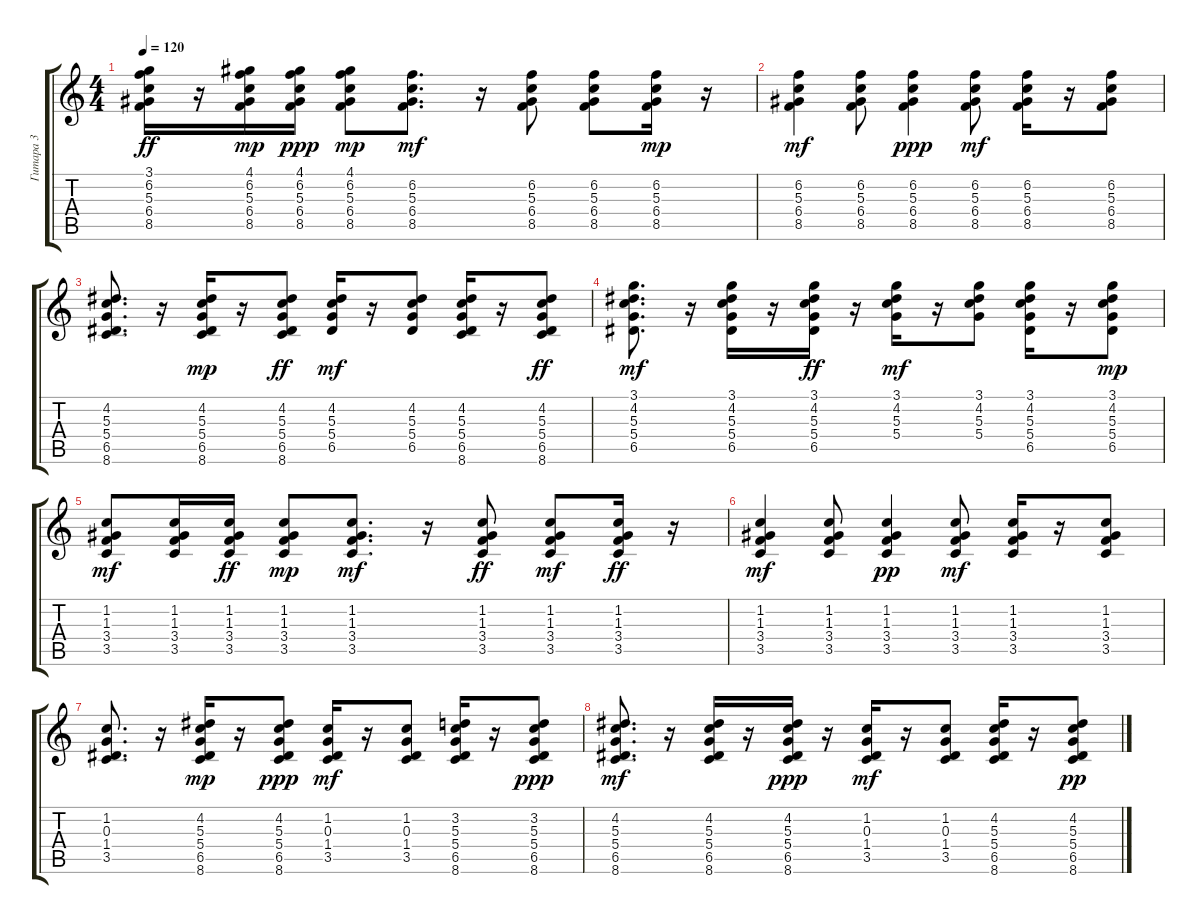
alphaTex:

\track ("Гитара 3" "Гитара 3") {instrument acousticguitarnylon}
\staff {score tabs}
\tuning (E4 B3 G3 D3 A2 E2) {hide}
\ts (4 4)
\tempo 120
\clef g2
\ks c
(3.1 6.2 5.3 6.4 8.5).16{dy ff} r.16 (4.1 6.2 5.3 6.4 8.5).16{dy mp} (4.1 6.2 5.3 6.4 8.5).16{dy ppp} (4.1 6.2 5.3 6.4 8.5).8{dy mp} (6.2 5.3 6.4 8.5).8{d dy mf} r.16 (6.2 5.3 6.4 8.5).8 (6.2 5.3 6.4 8.5).8 (6.2 5.3 6.4 8.5).16{dy mp} r.16 |
(6.2 5.3 6.4 8.5).4{dy mf} (6.2 5.3 6.4 8.5).8 (6.2 5.3 6.4 8.5).4{dy ppp} (6.2 5.3 6.4 8.5).8{dy mf} (6.2 5.3 6.4 8.5).16 r.16 (6.2 5.3 6.4 8.5).8 |
(4.2 5.3 5.4 6.5 8.6).8{d} r.16 (4.2 5.3 5.4 6.5 8.6).16{dy mp} r.16 (4.2 5.3 5.4 6.5 8.6).8{dy ff} (4.2 5.3 5.4 6.5).16{dy mf} r.16 (4.2 5.3 5.4 6.5).8 (4.2 5.3 5.4 6.5 8.6).16 r.16 (4.2 5.3 5.4 6.5 8.6).8{dy ff} |
(3.1 4.2 5.3 5.4 6.5).8{d dy mf} r.16 (3.1 4.2 5.3 5.4 6.5).16 r.16 (3.1 4.2 5.3 5.4 6.5).16{dy ff} r.16 (3.1 4.2 5.3 5.4).16{dy mf} r.16 (3.1 4.2 5.3 5.4).8 (3.1 4.2 5.3 5.4 6.5).16 r.16 (3.1 4.2 5.3 5.4 6.5).8{dy mp} |
(1.2 1.3 3.4 3.5).8{dy mf} (1.2 1.3 3.4 3.5).16 (1.2 1.3 3.4 3.5).16{dy ff} (1.2 1.3 3.4 3.5).8{dy mp} (1.2 1.3 3.4 3.5).8{d dy mf} r.16 (1.2 1.3 3.4 3.5).8{dy ff} (1.2 1.3 3.4 3.5).8{dy mf} (1.2 1.3 3.4 3.5).16{dy ff} r.16 |
(1.2 1.3 3.4 3.5).4{dy mf} (1.2 1.3 3.4 3.5).8 (1.2 1.3 3.4 3.5).4{dy pp} (1.2 1.3 3.4 3.5).8{dy mf} (1.2 1.3 3.4 3.5).16 r.16 (1.2 1.3 3.4 3.5).8 |
(1.2 0.3 1.4 3.5).8{d} r.16 (4.2 5.3 5.4 6.5 8.6).16{dy mp} r.16 (4.2 5.3 5.4 6.5 8.6).8{dy ppp} (1.2 0.3 1.4 3.5).16{dy mf} r.16 (1.2 0.3 1.4 3.5).8 (3.2 5.3 5.4 6.5 8.6).16 r.16 (3.2 5.3 5.4 6.5 8.6).8{dy ppp} |
(4.2 5.3 5.4 6.5 8.6).8{d dy mf} r.16 (4.2 5.3 5.4 6.5 8.6).16 r.16 (4.2 5.3 5.4 6.5 8.6).16{dy ppp} r.16 (1.2 0.3 1.4 3.5).16{dy mf} r.16 (1.2 0.3 1.4 3.5).8 (4.2 5.3 5.4 6.5 8.6).16 r.16 (4.2 5.3 5.4 6.5 8.6).8{dy pp}
